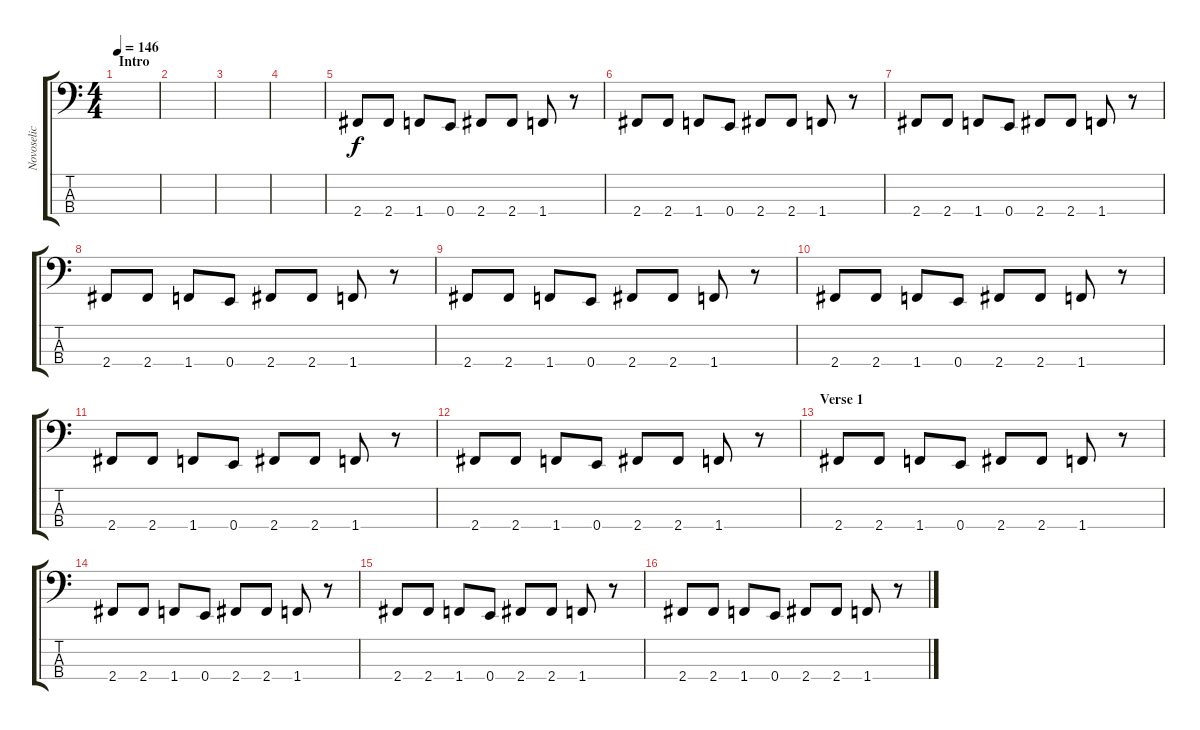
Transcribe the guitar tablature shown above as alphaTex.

\track ("Novoselic" "Novoselic") {instrument electricbasspick}
\staff {score tabs}
\tuning (G2 D2 A1 E1) {hide}
\ts (4 4)
\section ("" "Intro")
\tempo 146
\clef f4
\ks c
|
|
|
|
2.4.8 2.4.8 1.4.8 0.4.8 2.4.8 2.4.8 1.4.8 r.8 |
2.4.8 2.4.8 1.4.8 0.4.8 2.4.8 2.4.8 1.4.8 r.8 |
2.4.8 2.4.8 1.4.8 0.4.8 2.4.8 2.4.8 1.4.8 r.8 |
2.4.8 2.4.8 1.4.8 0.4.8 2.4.8 2.4.8 1.4.8 r.8 |
2.4.8 2.4.8 1.4.8 0.4.8 2.4.8 2.4.8 1.4.8 r.8 |
2.4.8 2.4.8 1.4.8 0.4.8 2.4.8 2.4.8 1.4.8 r.8 |
2.4.8 2.4.8 1.4.8 0.4.8 2.4.8 2.4.8 1.4.8 r.8 |
2.4.8 2.4.8 1.4.8 0.4.8 2.4.8 2.4.8 1.4.8 r.8 |
\section ("" "Verse 1")
2.4.8 2.4.8 1.4.8 0.4.8 2.4.8 2.4.8 1.4.8 r.8 |
2.4.8 2.4.8 1.4.8 0.4.8 2.4.8 2.4.8 1.4.8 r.8 |
2.4.8 2.4.8 1.4.8 0.4.8 2.4.8 2.4.8 1.4.8 r.8 |
2.4.8 2.4.8 1.4.8 0.4.8 2.4.8 2.4.8 1.4.8 r.8
